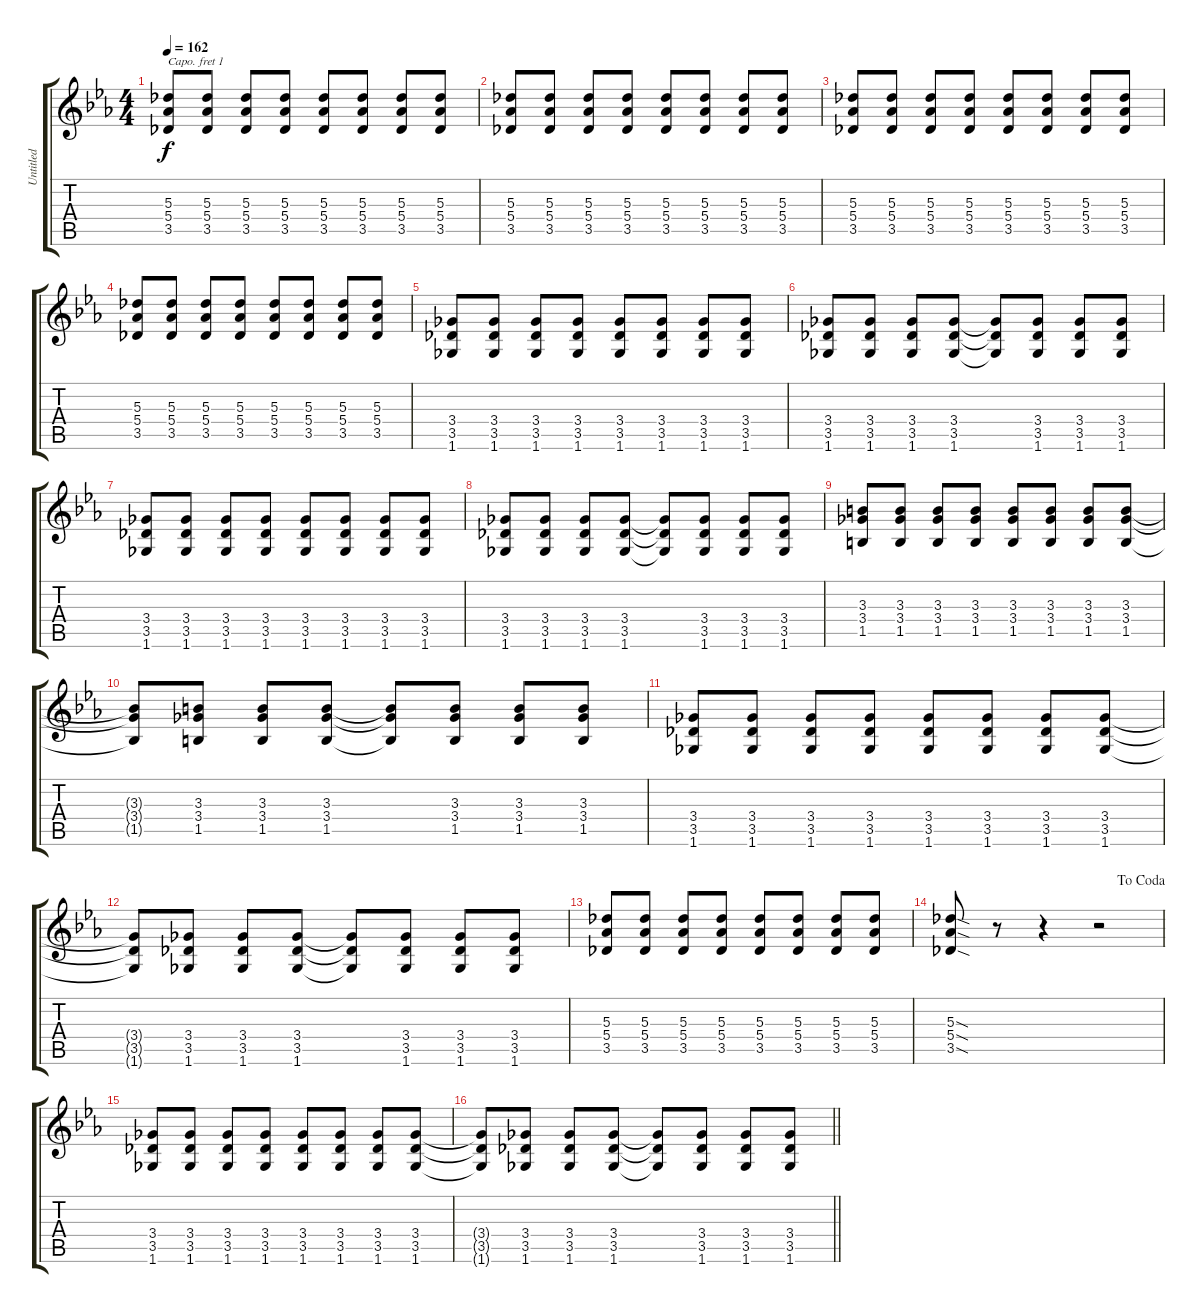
\track ("Untitled" "Untitled") {instrument overdrivenguitar}
\staff {score tabs}
\capo 1
\tuning (E4 B3 G3 D3 A2 E2) {hide}
\ts (4 4)
\tempo 162
\clef g2
\ks eb
(5.3 5.4 3.5).8{dy f} (5.3 5.4 3.5).8 (5.3 5.4 3.5).8 (5.3 5.4 3.5).8 (5.3 5.4 3.5).8 (5.3 5.4 3.5).8 (5.3 5.4 3.5).8 (5.3 5.4 3.5).8 |
(5.3 5.4 3.5).8 (5.3 5.4 3.5).8 (5.3 5.4 3.5).8 (5.3 5.4 3.5).8 (5.3 5.4 3.5).8 (5.3 5.4 3.5).8 (5.3 5.4 3.5).8 (5.3 5.4 3.5).8 |
(5.3 5.4 3.5).8 (5.3 5.4 3.5).8 (5.3 5.4 3.5).8 (5.3 5.4 3.5).8 (5.3 5.4 3.5).8 (5.3 5.4 3.5).8 (5.3 5.4 3.5).8 (5.3 5.4 3.5).8 |
(5.3 5.4 3.5).8 (5.3 5.4 3.5).8 (5.3 5.4 3.5).8 (5.3 5.4 3.5).8 (5.3 5.4 3.5).8 (5.3 5.4 3.5).8 (5.3 5.4 3.5).8 (5.3 5.4 3.5).8 |
(3.4 3.5 1.6).8 (3.4 3.5 1.6).8 (3.4 3.5 1.6).8 (3.4 3.5 1.6).8 (3.4 3.5 1.6).8 (3.4 3.5 1.6).8 (3.4 3.5 1.6).8 (3.4 3.5 1.6).8 |
(3.4 3.5 1.6).8 (3.4 3.5 1.6).8 (3.4 3.5 1.6).8 (3.4 3.5 1.6).8 (3.4{t} 3.5{t} 1.6{t}).8 (3.4 3.5 1.6).8 (3.4 3.5 1.6).8 (3.4 3.5 1.6).8 |
(3.4 3.5 1.6).8 (3.4 3.5 1.6).8 (3.4 3.5 1.6).8 (3.4 3.5 1.6).8 (3.4 3.5 1.6).8 (3.4 3.5 1.6).8 (3.4 3.5 1.6).8 (3.4 3.5 1.6).8 |
(3.4 3.5 1.6).8 (3.4 3.5 1.6).8 (3.4 3.5 1.6).8 (3.4 3.5 1.6).8 (3.4{t} 3.5{t} 1.6{t}).8 (3.4 3.5 1.6).8 (3.4 3.5 1.6).8 (3.4 3.5 1.6).8 |
(3.3 3.4 1.5).8 (3.3 3.4 1.5).8 (3.3 3.4 1.5).8 (3.3 3.4 1.5).8 (3.3 3.4 1.5).8 (3.3 3.4 1.5).8 (3.3 3.4 1.5).8 (3.3 3.4 1.5).8 |
(3.3{t} 3.4{t} 1.5{t}).8 (3.3 3.4 1.5).8 (3.3 3.4 1.5).8 (3.3 3.4 1.5).8 (3.3{t} 3.4{t} 1.5{t}).8 (3.3 3.4 1.5).8 (3.3 3.4 1.5).8 (3.3 3.4 1.5).8 |
(3.4 3.5 1.6).8 (3.4 3.5 1.6).8 (3.4 3.5 1.6).8 (3.4 3.5 1.6).8 (3.4 3.5 1.6).8 (3.4 3.5 1.6).8 (3.4 3.5 1.6).8 (3.4 3.5 1.6).8 |
(3.4{t} 3.5{t} 1.6{t}).8 (3.4 3.5 1.6).8 (3.4 3.5 1.6).8 (3.4 3.5 1.6).8 (3.4{t} 3.5{t} 1.6{t}).8 (3.4 3.5 1.6).8 (3.4 3.5 1.6).8 (3.4 3.5 1.6).8 |
(5.3 5.4 3.5).8 (5.3 5.4 3.5).8 (5.3 5.4 3.5).8 (5.3 5.4 3.5).8 (5.3 5.4 3.5).8 (5.3 5.4 3.5).8 (5.3 5.4 3.5).8 (5.3 5.4 3.5).8 |
\jump dacoda
(5.3{sod} 5.4{sod} 3.5{sod}).8 r.8 r.4 r.2 |
(3.4 3.5 1.6).8 (3.4 3.5 1.6).8 (3.4 3.5 1.6).8 (3.4 3.5 1.6).8 (3.4 3.5 1.6).8 (3.4 3.5 1.6).8 (3.4 3.5 1.6).8 (3.4 3.5 1.6).8 |
\barLineRight lightlight
(3.4{t} 3.5{t} 1.6{t}).8 (3.4 3.5 1.6).8 (3.4 3.5 1.6).8 (3.4 3.5 1.6).8 (3.4{t} 3.5{t} 1.6{t}).8 (3.4 3.5 1.6).8 (3.4 3.5 1.6).8 (3.4 3.5 1.6).8
